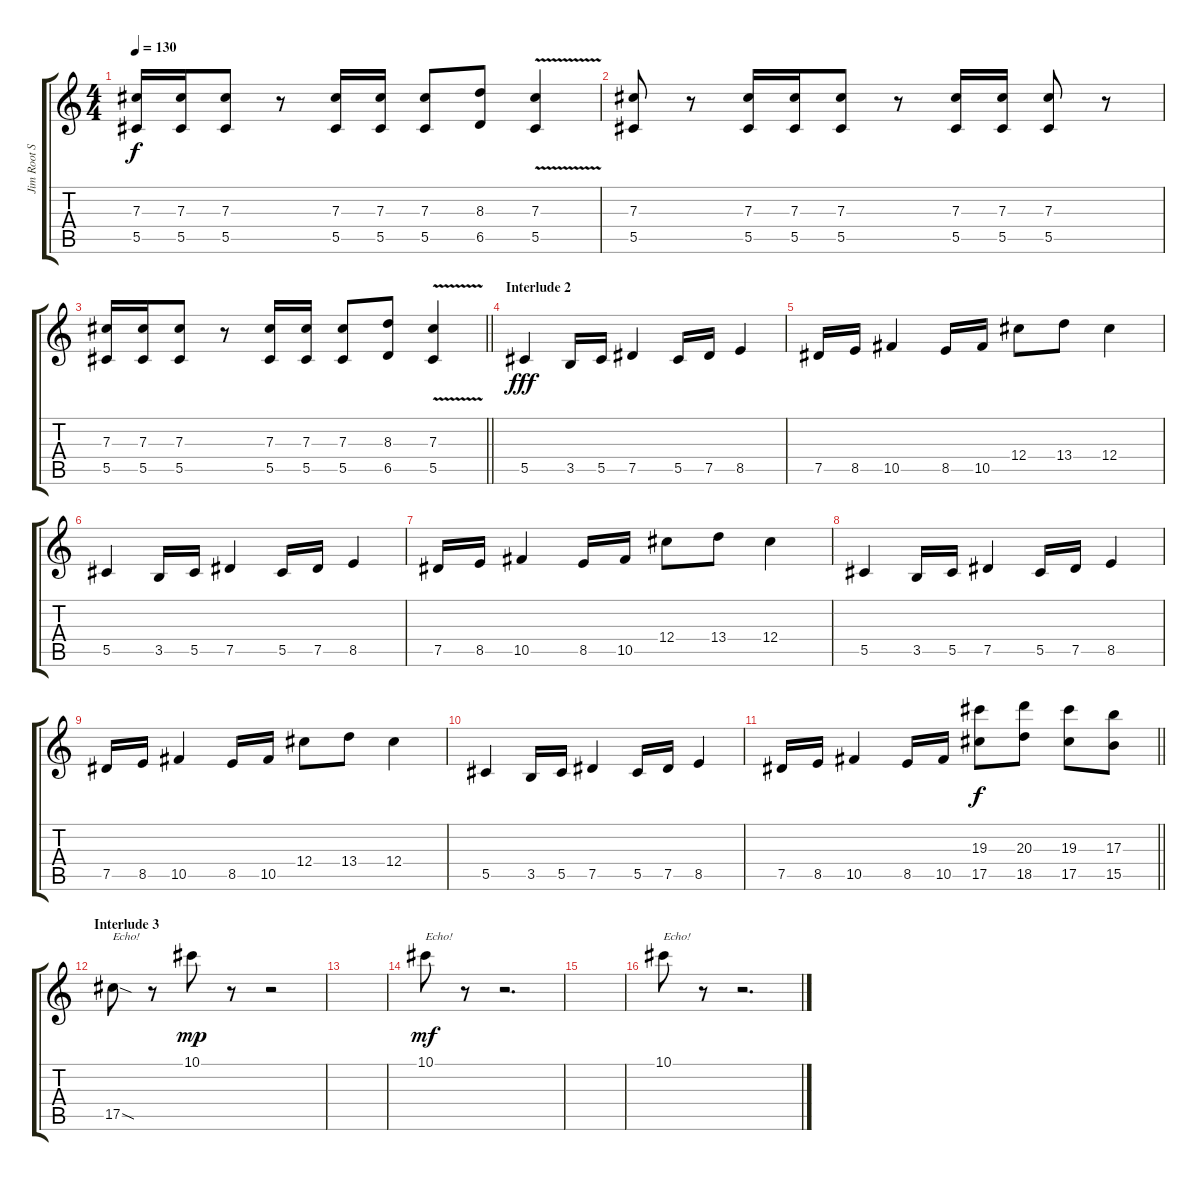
\track ("Jim Root Solo" "Jim Root S") {instrument overdrivenguitar}
\staff {score tabs}
\tuning (Eb4 Bb3 Gb3 Db3 Ab2 Db2) {hide}
\ts (4 4)
\tempo 130
\clef g2
\ks c
(7.3 5.5).16{dy f} (7.3 5.5).16 (7.3 5.5).8 r.8 (7.3 5.5).16 (7.3 5.5).16 (7.3 5.5).8 (8.3 6.5).8 (7.3{v} 5.5{v}).4 |
(7.3 5.5).8 r.8 (7.3 5.5).16 (7.3 5.5).16 (7.3 5.5).8 r.8 (7.3 5.5).16 (7.3 5.5).16 (7.3 5.5).8 r.8 |
\barLineRight lightlight
(7.3 5.5).16 (7.3 5.5).16 (7.3 5.5).8 r.8 (7.3 5.5).16 (7.3 5.5).16 (7.3 5.5).8 (8.3 6.5).8 (7.3{v} 5.5{v}).4 |
\section ("" "Interlude 2")
5.5.4{dy fff volume 15 instrument distortionguitar} 3.5.16 5.5.16 7.5.4 5.5.16 7.5.16 8.5.4 |
7.5.16 8.5.16 10.5.4 8.5.16 10.5.16 12.4.8 13.4.8 12.4.4 |
5.5.4 3.5.16 5.5.16 7.5.4 5.5.16 7.5.16 8.5.4 |
7.5.16 8.5.16 10.5.4 8.5.16 10.5.16 12.4.8 13.4.8 12.4.4 |
5.5.4 3.5.16 5.5.16 7.5.4 5.5.16 7.5.16 8.5.4 |
7.5.16 8.5.16 10.5.4 8.5.16 10.5.16 12.4.8 13.4.8 12.4.4 |
5.5.4 3.5.16 5.5.16 7.5.4 5.5.16 7.5.16 8.5.4 |
\barLineRight lightlight
7.5.16 8.5.16 10.5.4 8.5.16 10.5.16 (19.3 17.5).8{dy f} (20.3 18.5).8 (19.3 17.5).8 (17.3 15.5).8 |
\section ("" "Interlude 3")
17.5{sod}.8{txt "Echo!"} r.8 10.1.8{dy mp instrument overdrivenguitar} r.8 r.2 |
|
10.1.8{txt "Echo!" dy mf} r.8 r.2{d} |
|
10.1.8{txt "Echo!"} r.8 r.2{d}
